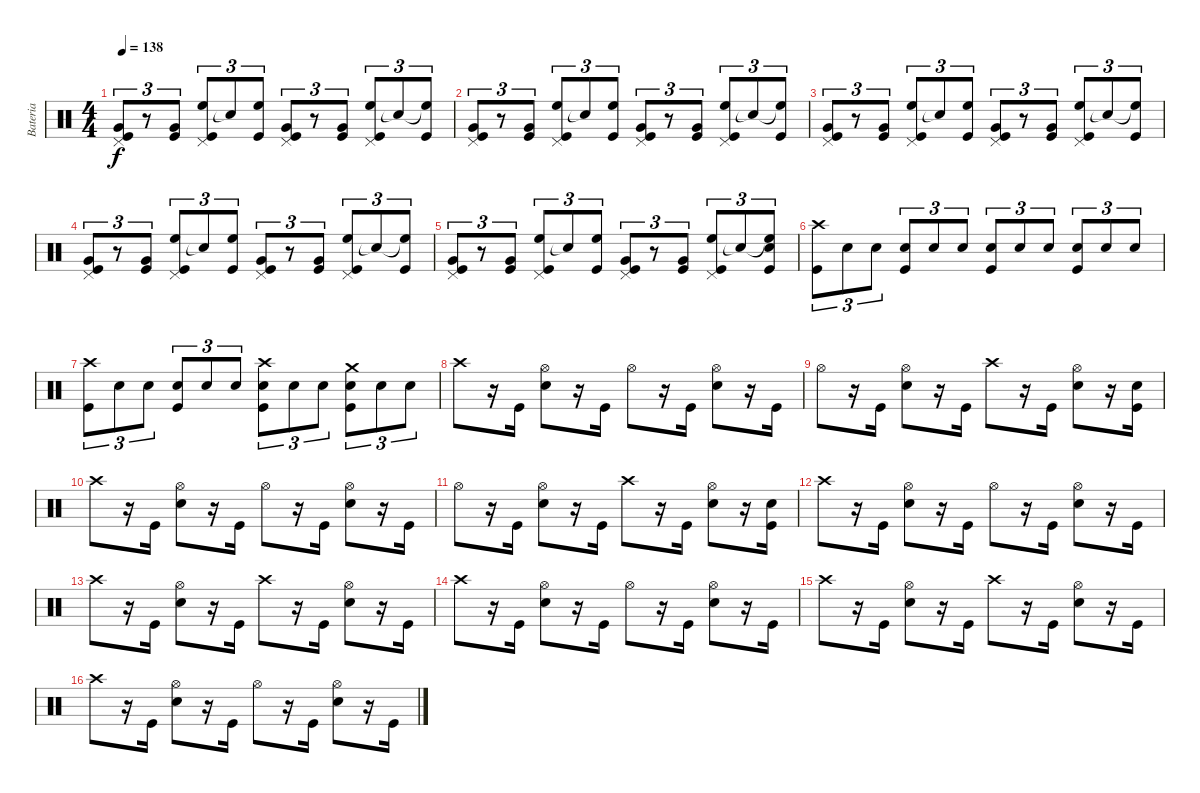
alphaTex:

\track ("Bateria" "Bateria") {instrument percussion}
\staff {score}
\articulation defaults
\ts (4 4)
\tempo 138
\clef neutral
\ks c
("Very Low Tom (hit)" "Pedal Hi-Hat (hit)" "Kick (hit)").8{tu (3 2) dy f} r.8{tu (3 2)} ("Very Low Tom (hit)" "Kick (hit)").8{tu (3 2)} ("High Floor Tom (hit)" "Pedal Hi-Hat (hit)" "Kick (hit)").8{tu (3 2)} "Snare (hit)"{t}.8{tu (3 2)} ("High Floor Tom (hit)" "Kick (hit)").8{tu (3 2)} ("Very Low Tom (hit)" "Pedal Hi-Hat (hit)" "Kick (hit)").8{tu (3 2)} r.8{tu (3 2)} ("Very Low Tom (hit)" "Kick (hit)").8{tu (3 2)} ("High Floor Tom (hit)" "Pedal Hi-Hat (hit)" "Kick (hit)").8{tu (3 2)} "Snare (hit)"{t}.8{tu (3 2)} ("High Floor Tom (hit)"{t} "Kick (hit)").8{tu (3 2)} |
("Very Low Tom (hit)" "Pedal Hi-Hat (hit)" "Kick (hit)").8{tu (3 2)} r.8{tu (3 2)} ("Very Low Tom (hit)" "Kick (hit)").8{tu (3 2)} ("High Floor Tom (hit)" "Pedal Hi-Hat (hit)" "Kick (hit)").8{tu (3 2)} "Snare (hit)"{t}.8{tu (3 2)} ("High Floor Tom (hit)" "Kick (hit)").8{tu (3 2)} ("Very Low Tom (hit)" "Pedal Hi-Hat (hit)" "Kick (hit)").8{tu (3 2)} r.8{tu (3 2)} ("Very Low Tom (hit)" "Kick (hit)").8{tu (3 2)} ("High Floor Tom (hit)" "Pedal Hi-Hat (hit)" "Kick (hit)").8{tu (3 2)} "Snare (hit)"{t}.8{tu (3 2)} ("High Floor Tom (hit)"{t} "Kick (hit)").8{tu (3 2)} |
("Very Low Tom (hit)" "Pedal Hi-Hat (hit)" "Kick (hit)").8{tu (3 2)} r.8{tu (3 2)} ("Very Low Tom (hit)" "Kick (hit)").8{tu (3 2)} ("High Floor Tom (hit)" "Pedal Hi-Hat (hit)" "Kick (hit)").8{tu (3 2)} "Snare (hit)"{t}.8{tu (3 2)} ("High Floor Tom (hit)" "Kick (hit)").8{tu (3 2)} ("Very Low Tom (hit)" "Pedal Hi-Hat (hit)" "Kick (hit)").8{tu (3 2)} r.8{tu (3 2)} ("Very Low Tom (hit)" "Kick (hit)").8{tu (3 2)} ("High Floor Tom (hit)" "Pedal Hi-Hat (hit)" "Kick (hit)").8{tu (3 2)} "Snare (hit)"{t}.8{tu (3 2)} ("High Floor Tom (hit)"{t} "Kick (hit)").8{tu (3 2)} |
("Very Low Tom (hit)" "Pedal Hi-Hat (hit)" "Kick (hit)").8{tu (3 2)} r.8{tu (3 2)} ("Very Low Tom (hit)" "Kick (hit)").8{tu (3 2)} ("High Floor Tom (hit)" "Pedal Hi-Hat (hit)" "Kick (hit)").8{tu (3 2)} "Snare (hit)"{t}.8{tu (3 2)} ("High Floor Tom (hit)" "Kick (hit)").8{tu (3 2)} ("Very Low Tom (hit)" "Pedal Hi-Hat (hit)" "Kick (hit)").8{tu (3 2)} r.8{tu (3 2)} ("Very Low Tom (hit)" "Kick (hit)").8{tu (3 2)} ("High Floor Tom (hit)" "Pedal Hi-Hat (hit)" "Kick (hit)").8{tu (3 2)} "Snare (hit)"{t}.8{tu (3 2)} ("High Floor Tom (hit)"{t} "Kick (hit)").8{tu (3 2)} |
("Very Low Tom (hit)" "Pedal Hi-Hat (hit)" "Kick (hit)").8{tu (3 2)} r.8{tu (3 2)} ("Very Low Tom (hit)" "Kick (hit)").8{tu (3 2)} ("High Floor Tom (hit)" "Pedal Hi-Hat (hit)" "Kick (hit)").8{tu (3 2)} "Snare (hit)"{t}.8{tu (3 2)} ("High Floor Tom (hit)" "Kick (hit)").8{tu (3 2)} ("Very Low Tom (hit)" "Pedal Hi-Hat (hit)" "Kick (hit)").8{tu (3 2)} r.8{tu (3 2)} ("Very Low Tom (hit)" "Kick (hit)").8{tu (3 2)} ("High Floor Tom (hit)" "Pedal Hi-Hat (hit)" "Kick (hit)").8{tu (3 2)} "Snare (hit)"{t}.8{tu (3 2)} ("High Floor Tom (hit)"{t} "Electric Snare (hit)" "Kick (hit)").8{tu (3 2)} |
("Crash high (hit)" "Kick (hit)").8{tu (3 2)} "Electric Snare (hit)".8{tu (3 2)} "Electric Snare (hit)".8{tu (3 2)} ("Electric Snare (hit)" "Kick (hit)").8{tu (3 2)} "Electric Snare (hit)".8{tu (3 2)} "Electric Snare (hit)".8{tu (3 2)} ("Electric Snare (hit)" "Kick (hit)").8{tu (3 2)} "Electric Snare (hit)".8{tu (3 2)} "Electric Snare (hit)".8{tu (3 2)} ("Electric Snare (hit)" "Kick (hit)").8{tu (3 2)} "Electric Snare (hit)".8{tu (3 2)} "Electric Snare (hit)".8{tu (3 2)} |
("Crash high (hit)" "Kick (hit)").8{tu (3 2)} "Electric Snare (hit)".8{tu (3 2)} "Electric Snare (hit)".8{tu (3 2)} ("Electric Snare (hit)" "Kick (hit)").8{tu (3 2)} "Electric Snare (hit)".8{tu (3 2)} "Electric Snare (hit)".8{tu (3 2)} ("Crash high (hit)" "Electric Snare (hit)" "Kick (hit)").8{tu (3 2)} "Electric Snare (hit)".8{tu (3 2)} "Electric Snare (hit)".8{tu (3 2)} ("Crash medium (hit)" "Electric Snare (hit)" "Kick (hit)").8{tu (3 2)} "Electric Snare (hit)".8{tu (3 2)} "Electric Snare (hit)".8{tu (3 2)} |
"Crash high (hit)".8 r.16 "Kick (hit)".16 ("Hi-Hat (open)" "Electric Snare (hit)").8 r.16 "Kick (hit)".16 "Hi-Hat (open)".8 r.16 "Kick (hit)".16 ("Hi-Hat (open)" "Electric Snare (hit)").8 r.16 "Kick (hit)".16 |
"Hi-Hat (open)".8 r.16 "Kick (hit)".16 ("Hi-Hat (open)" "Electric Snare (hit)").8 r.16 "Kick (hit)".16 "Crash high (hit)".8 r.16 "Kick (hit)".16 ("Hi-Hat (open)" "Electric Snare (hit)").8 r.16 ("Electric Snare (hit)" "Kick (hit)").16 |
"Crash high (hit)".8 r.16 "Kick (hit)".16 ("Hi-Hat (open)" "Electric Snare (hit)").8 r.16 "Kick (hit)".16 "Hi-Hat (open)".8 r.16 "Kick (hit)".16 ("Hi-Hat (open)" "Electric Snare (hit)").8 r.16 "Kick (hit)".16 |
"Hi-Hat (open)".8 r.16 "Kick (hit)".16 ("Hi-Hat (open)" "Electric Snare (hit)").8 r.16 "Kick (hit)".16 "Crash high (hit)".8 r.16 "Kick (hit)".16 ("Hi-Hat (open)" "Electric Snare (hit)").8 r.16 ("Electric Snare (hit)" "Kick (hit)").16 |
"Crash high (hit)".8 r.16 "Kick (hit)".16 ("Hi-Hat (open)" "Electric Snare (hit)").8 r.16 "Kick (hit)".16 "Hi-Hat (open)".8 r.16 "Kick (hit)".16 ("Hi-Hat (open)" "Electric Snare (hit)").8 r.16 "Kick (hit)".16 |
"Crash high (hit)".8 r.16 "Kick (hit)".16 ("Hi-Hat (open)" "Electric Snare (hit)").8 r.16 "Kick (hit)".16 "Crash high (hit)".8 r.16 "Kick (hit)".16 ("Hi-Hat (open)" "Electric Snare (hit)").8 r.16 "Kick (hit)".16 |
"Crash high (hit)".8 r.16 "Kick (hit)".16 ("Hi-Hat (open)" "Electric Snare (hit)").8 r.16 "Kick (hit)".16 "Hi-Hat (open)".8 r.16 "Kick (hit)".16 ("Hi-Hat (open)" "Electric Snare (hit)").8 r.16 "Kick (hit)".16 |
"Crash high (hit)".8 r.16 "Kick (hit)".16 ("Hi-Hat (open)" "Electric Snare (hit)").8 r.16 "Kick (hit)".16 "Crash high (hit)".8 r.16 "Kick (hit)".16 ("Hi-Hat (open)" "Electric Snare (hit)").8 r.16 "Kick (hit)".16 |
"Crash high (hit)".8 r.16 "Kick (hit)".16 ("Hi-Hat (open)" "Electric Snare (hit)").8 r.16 "Kick (hit)".16 "Hi-Hat (open)".8 r.16 "Kick (hit)".16 ("Hi-Hat (open)" "Electric Snare (hit)").8 r.16 "Kick (hit)".16
